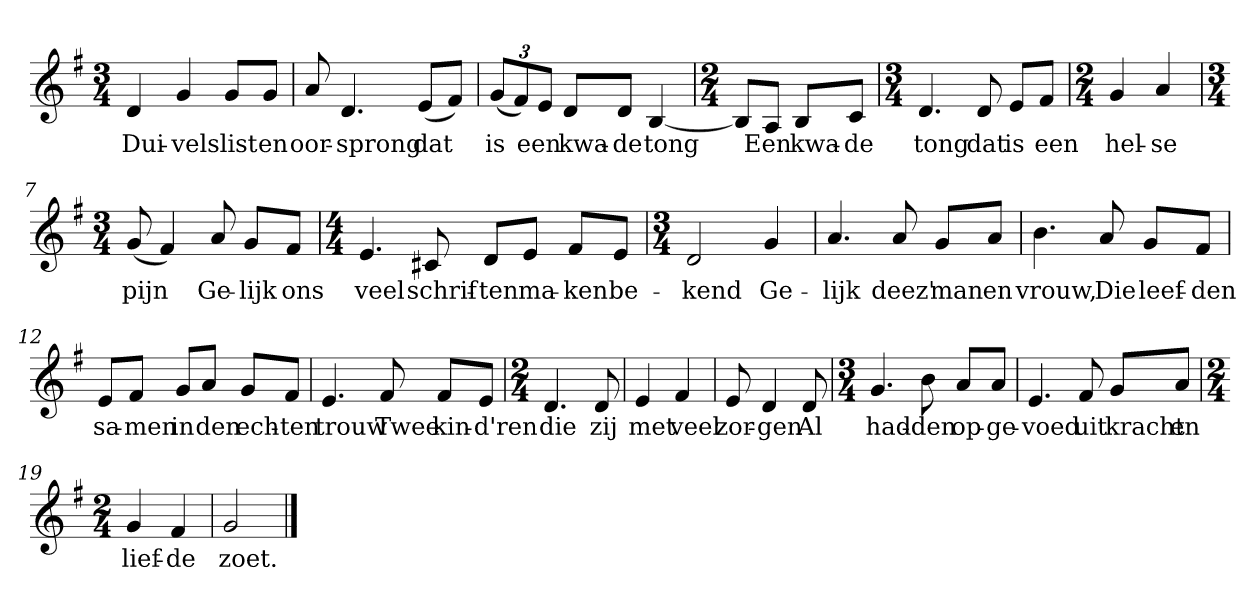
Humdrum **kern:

**kern	**text
*part1	*part1
*staff1	*staff1
*clefG2	*
*k[f#]	*
*G:	*
*M3/4	*
*MM120	*
=1	=1
4d	Dui-
4g	-vels
8g/L	list
8g/J	en
=2	=2
8a	oor-
4.d	-sprong
(8e/L	dat
8f#/J)	.
=3	=3
(12g/L	is
12f#/)	.
12e/J	een
8d/L	kwa-
8d/J	-de
[4B	tong
=4	=4
*M2/4	*
8B/L]	.
8A/J	Een
8B/L	kwa-
8c/J	-de
=5	=5
*M3/4	*
4.d	tong
8d	dat
8e/L	is
8f#/J	een
=6	=6
*M2/4	*
4g	hel-
4a	-se
=7	=7
*M3/4	*
(8g	pijn
4f#)	.
8a	Ge-
8g/L	-lijk
8f#/J	ons
=8	=8
*M4/4	*
4.e	veel
8c#X	schrif-
8d/L	-ten
8e/J	ma-
8f#/L	-ken
8e/J	be-
=9	=9
*M3/4	*
2d	-kend
4g	Ge-
=10	=10
4.a	-lijk
8a	deez'
8g/L	man
8a/J	en
=11	=11
4.b	vrouw,
8a	Die
8g/L	leef-
8f#/J	-den
=12	=12
8e/L	sa-
8f#/J	-men
8g/L	in
8a/J	den
8g/L	ech-
8f#/J	-ten
=13	=13
4.e	trouw
8f#	Twee
8f#/L	kin-
8e/J	-d'ren
=14	=14
*M2/4	*
4.d	die
8d	zij
=15	=15
4e	met
4f#	veel
=16	=16
8e	zor-
4d	-gen
8d	Al
=17	=17
*M3/4	*
4.g	had-
8b	-den
8a/L	op-
8a/J	-ge-
=18	=18
4.e	-voed
8f#	uit
8g/L	kracht
8a/J	en
=19	=19
*M2/4	*
4g	lief-
4f#	-de
=20	=20
2g	zoet.
==	==
*-	*-
